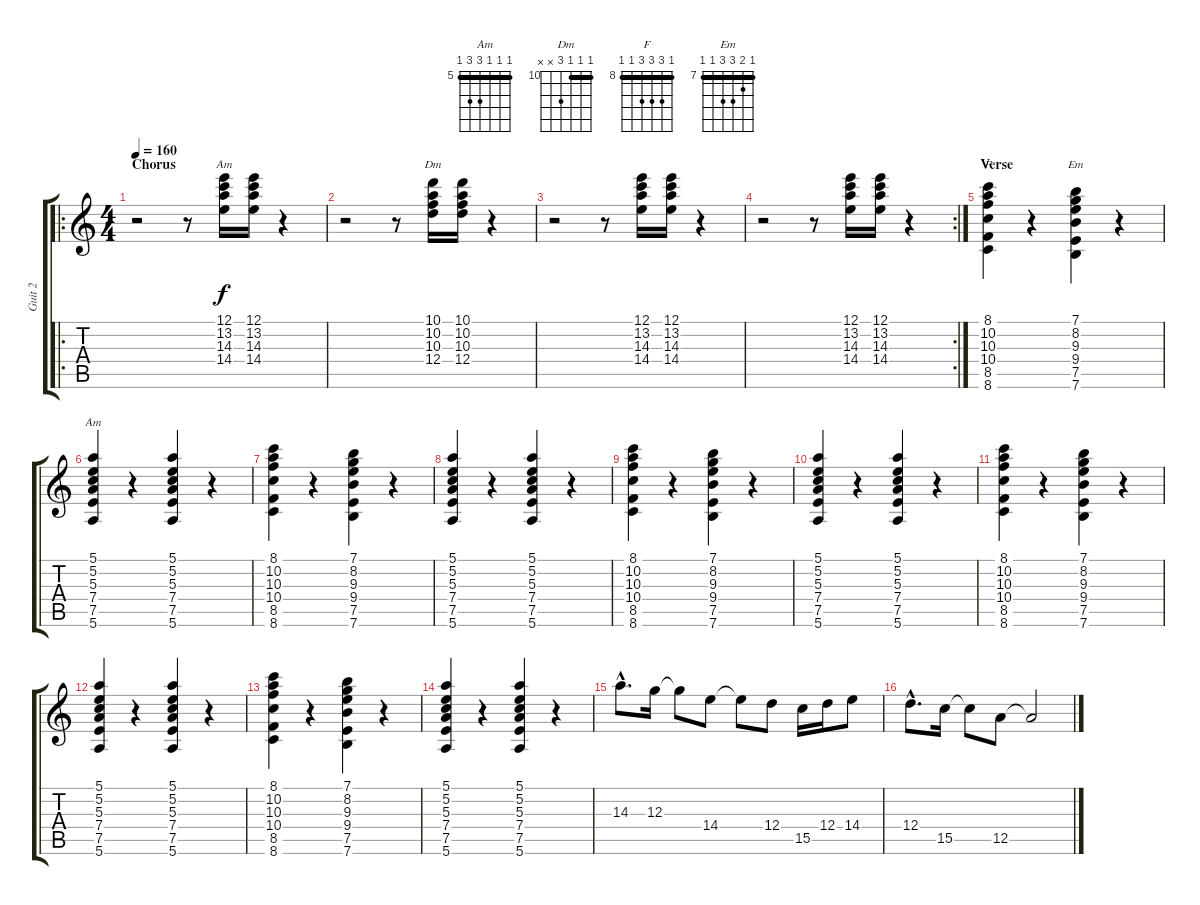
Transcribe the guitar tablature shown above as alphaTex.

\track ("Guit 2" "Guit 2") {instrument electricguitarmuted}
\staff {score tabs}
\tuning (E4 B3 G3 D3 A2 E2) {hide}
\chord ("Am" 12 13 14 14 x x) {firstfret 12}
\chord ("Dm" 10 10 10 12 x x) {firstfret 10 barre 10}
\chord ("F" 8 10 10 10 8 8) {firstfret 8 barre 8}
\chord ("Em" 7 8 9 9 7 7) {firstfret 7 barre 7}
\chord ("Am" 5 5 5 7 7 5) {firstfret 5 barre 5}
\ro
\ts (4 4)
\section ("" "Chorus")
\tempo 160
\clef g2
\ks c
r.2{dy f instrument electricguitarmuted} r.8 (12.1 13.2 14.3 14.4).16{ch "Am"} (12.1 13.2 14.3 14.4).16 r.4 |
r.2 r.8 (10.1 10.2 10.3 12.4).16{ch "Dm"} (10.1 10.2 10.3 12.4).16 r.4 |
r.2 r.8 (12.1 13.2 14.3 14.4).16 (12.1 13.2 14.3 14.4).16 r.4 |
\rc 2
r.2 r.8 (12.1 13.2 14.3 14.4).16 (12.1 13.2 14.3 14.4).16 r.4 |
\section ("" "Verse")
(8.1 10.2 10.3 10.4 8.5 8.6).4{ch "F"} r.4 (7.1 8.2 9.3 9.4 7.5 7.6).4{ch "Em"} r.4 |
(5.1 5.2 5.3 7.4 7.5 5.6).4{ch "Am"} r.4 (5.1 5.2 5.3 7.4 7.5 5.6).4 r.4 |
(8.1 10.2 10.3 10.4 8.5 8.6).4 r.4 (7.1 8.2 9.3 9.4 7.5 7.6).4 r.4 |
(5.1 5.2 5.3 7.4 7.5 5.6).4 r.4 (5.1 5.2 5.3 7.4 7.5 5.6).4 r.4 |
(8.1 10.2 10.3 10.4 8.5 8.6).4 r.4 (7.1 8.2 9.3 9.4 7.5 7.6).4 r.4 |
(5.1 5.2 5.3 7.4 7.5 5.6).4 r.4 (5.1 5.2 5.3 7.4 7.5 5.6).4 r.4 |
(8.1 10.2 10.3 10.4 8.5 8.6).4 r.4 (7.1 8.2 9.3 9.4 7.5 7.6).4 r.4 |
(5.1 5.2 5.3 7.4 7.5 5.6).4 r.4 (5.1 5.2 5.3 7.4 7.5 5.6).4 r.4 |
(8.1 10.2 10.3 10.4 8.5 8.6).4 r.4 (7.1 8.2 9.3 9.4 7.5 7.6).4 r.4 |
(5.1 5.2 5.3 7.4 7.5 5.6).4 r.4 (5.1 5.2 5.3 7.4 7.5 5.6).4 r.4 |
14.3{hac}.8{d} 12.3.16 12.3{t}.8 14.4.8 14.4{t}.8 12.4.8 15.5.16 12.4.16 14.4.8 |
12.4{hac}.8{d} 15.5.16 15.5{t}.8 12.5.8 12.5{t}.2
